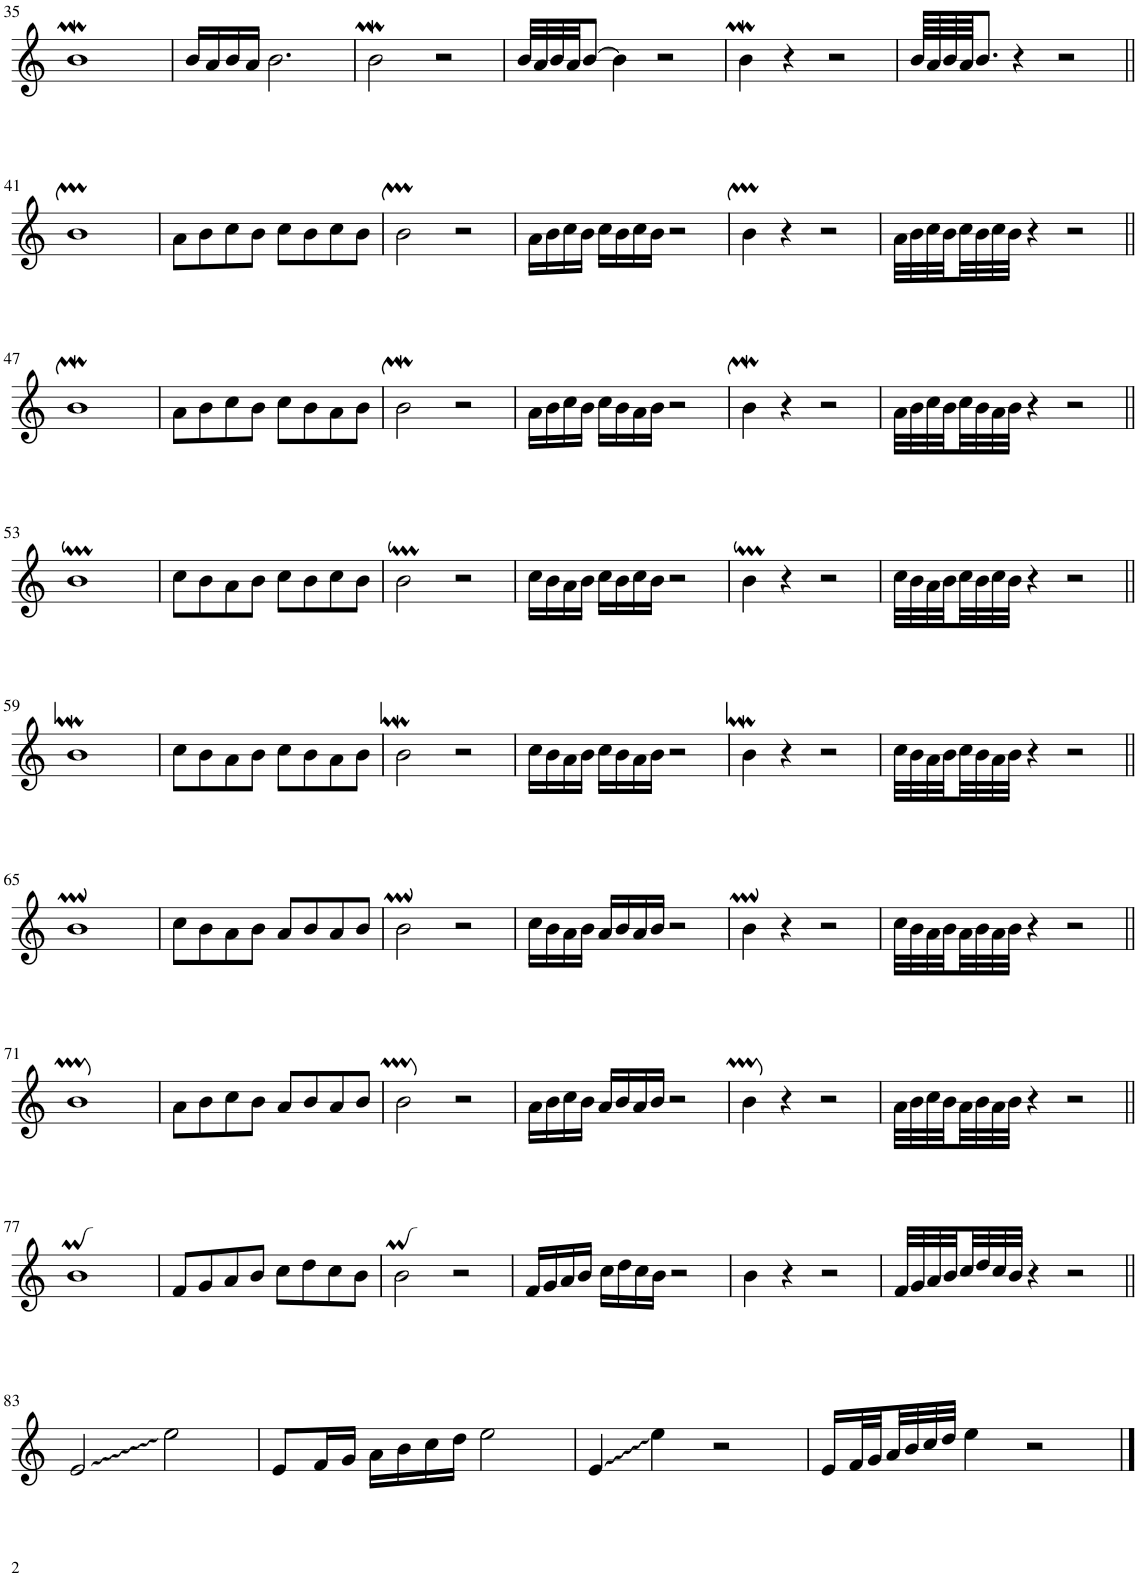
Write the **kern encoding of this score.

**kern
*part1
*staff1
*I"Piano
*I'Pno.
!!LO:PB:g=z
*clefG2
*k[]
*M4/4
=35
1bW
=36
16b/LL
16a/
16b/
16a/JJ
2.b\
=37
2bW\
2r
=38
32b/LLL
32a/
32b/
32a/JJ
[8b/J
4b\]
2r
=39
4bW\
4r
2r
=40
64b/LLLL
64a/
64b/
64a/JJJ
8.b/J
4r
2r
!!LO:LB:g=z
=41||
1bm
=42
8a\L
8b\
8cc\
8b\J
8cc\L
8b\
8cc\
8b\J
=43
2bm\
2r
=44
16a\LL
16b\
16cc\
16b\JJ
16cc\LL
16b\
16cc\
16b\JJ
2r
=45
4bm\
4r
2r
=46
32a\LLL
32b\
32cc\
32b\
32cc\
32b\
32cc\
32b\JJJ
4r
2r
!!LO:LB:g=z
=47||
1bW
=48
8a\L
8b\
8cc\
8b\J
8cc\L
8b\
8a\
8b\J
=49
2bW\
2r
=50
16a\LL
16b\
16cc\
16b\JJ
16cc\LL
16b\
16a\
16b\JJ
2r
=51
4bW\
4r
2r
=52
32a\LLL
32b\
32cc\
32b\
32cc\
32b\
32a\
32b\JJJ
4r
2r
!!LO:LB:g=z
=53||
1bm
=54
8cc\L
8b\
8a\
8b\J
8cc\L
8b\
8cc\
8b\J
=55
2bm\
2r
=56
16cc\LL
16b\
16a\
16b\JJ
16cc\LL
16b\
16cc\
16b\JJ
2r
=57
4bm\
4r
2r
=58
32cc\LLL
32b\
32a\
32b\
32cc\
32b\
32cc\
32b\JJJ
4r
2r
!!LO:LB:g=z
=59||
1bW
=60
8cc\L
8b\
8a\
8b\J
8cc\L
8b\
8a\
8b\J
=61
2bW\
2r
=62
16cc\LL
16b\
16a\
16b\JJ
16cc\LL
16b\
16a\
16b\JJ
2r
=63
4bW\
4r
2r
=64
32cc\LLL
32b\
32a\
32b\
32cc\
32b\
32a\
32b\JJJ
4r
2r
!!LO:LB:g=z
=65||
1bm
=66
8cc\L
8b\
8a\
8b\J
8a/L
8b/
8a/
8b/J
=67
2bm\
2r
=68
16cc\LL
16b\
16a\
16b\JJ
16a/LL
16b/
16a/
16b/JJ
2r
=69
4bm\
4r
2r
=70
32cc\LLL
32b\
32a\
32b\
32a\
32b\
32a\
32b\JJJ
4r
2r
!!LO:LB:g=z
=71||
1bm
=72
8a\L
8b\
8cc\
8b\J
8a/L
8b/
8a/
8b/J
=73
2bm\
2r
=74
16a\LL
16b\
16cc\
16b\JJ
16a/LL
16b/
16a/
16b/JJ
2r
=75
4bm\
4r
2r
=76
32a\LLL
32b\
32cc\
32b\
32a\
32b\
32a\
32b\JJJ
4r
2r
!!LO:LB:g=z
=77||
1b
=78
8f/L
8g/
8a/
8b/J
8cc\L
8dd\
8cc\
8b\J
=79
2b\
2r
=80
16f/LL
16g/
16a/
16b/JJ
16cc\LL
16dd\
16cc\
16b\JJ
2r
=81
4b\
4r
2r
=82
32f/LLL
32g/
32a/
32b/
32cc/
32dd/
32cc/
32b/JJJ
4r
2r
!!LO:LB:g=z
=83||
2e/
2ee\
=84
8e/L
16f/L
16g/JJ
16a\LL
16b\
16cc\
16dd\JJ
2ee\
=85
4e/
4ee\
2r
=86
16e/LL
32f/L
32g/
32a/
32b/
32cc/
32dd/JJJ
4ee\
2r
==
*-
